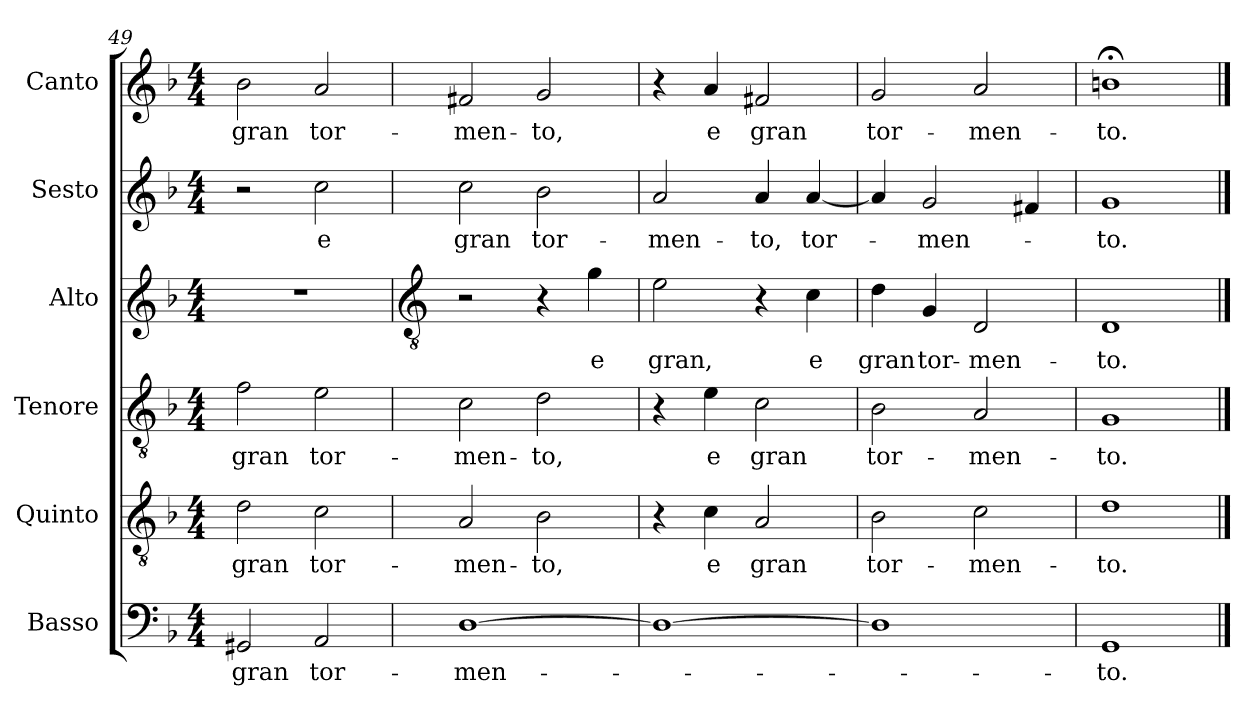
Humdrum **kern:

**kern	**text	**kern	**text	**kern	**text	**kern	**text	**kern	**text	**kern	**text
*part6	*part6	*part5	*part5	*part4	*part4	*part3	*part3	*part2	*part2	*part1	*part1
*staff6	*staff6	*staff5	*staff5	*staff4	*staff4	*staff3	*staff3	*staff2	*staff2	*staff1	*staff1
*I"Basso	*	*I"Quinto	*	*I"Tenore	*	*I"Alto	*	*I"Sesto	*	*I"Canto	*
*I'B	*	*	*	*I'T	*	*I'A	*	*	*	*I'C 1	*
!!LO:LB:g=z
*clefF4	*	*clefGv2	*	*clefGv2	*	*clefG2	*	*clefG2	*	*clefG2	*
*k[b-]	*	*k[b-]	*	*k[b-]	*	*k[b-]	*	*k[b-]	*	*k[b-]	*
*F:	*	*F:	*	*F:	*	*F:	*	*F:	*	*F:	*
*M4/4	*	*M4/4	*	*M4/4	*	*M4/4	*	*M4/4	*	*M4/4	*
=49	=49	=49	=49	=49	=49	=49	=49	=49	=49	=49	=49
!	!LO:LY:b	!	!LO:LY:b	!	!LO:LY:b	!	!	!	!	!	!LO:LY:b
2GG#X/	gran	2d\	gran	2f\	gran	1r	.	2r	.	2b-\	gran
!	!LO:LY:b	!	!LO:LY:b	!	!LO:LY:b	!	!	!	!LO:LY:b	!	!LO:LY:b
2AA/	tor-	2c\	tor-	2e\	tor-	.	.	2cc\	e	2a/	tor-
=50	=50	=50	=50	=50	=50	=50	=50	=50	=50	=50	=50
*	*	*	*	*	*	*clefGv2	*	*	*	*	*
!	!LO:LY:b	!	!LO:LY:b	!	!LO:LY:b	!	!	!	!LO:LY:b	!	!LO:LY:b
[1D	-men-	2A/	-men-	2c\	-men-	2r	.	2cc\	gran	2f#X/	-men-
!	!	!	!LO:LY:b	!	!LO:LY:b	!	!	!	!LO:LY:b	!	!LO:LY:b
.	.	2B-\	-to,	2d\	-to,	4r	.	2b-\	tor-	2g/	-to,
!	!	!	!	!	!	!	!LO:LY:b	!	!	!	!
.	.	.	.	.	.	4g\	e	.	.	.	.
=51	=51	=51	=51	=51	=51	=51	=51	=51	=51	=51	=51
!	!	!	!	!	!	!	!LO:LY:b	!	!LO:LY:b	!	!
1D_	.	4r	.	4r	.	2e\	gran,	2a/	-men-	4r	.
!	!	!	!LO:LY:b	!	!LO:LY:b	!	!	!	!	!	!LO:LY:b
.	.	4c\	e	4e\	e	.	.	.	.	4a/	e
!	!	!	!LO:LY:b	!	!LO:LY:b	!	!	!	!LO:LY:b	!	!LO:LY:b
.	.	2A/	gran	2c\	gran	4r	.	4a/	-to,	2f#X/	gran
!	!	!	!	!	!	!	!LO:LY:b	!	!LO:LY:b	!	!
.	.	.	.	.	.	4c\	e	[4a/	tor-	.	.
=52	=52	=52	=52	=52	=52	=52	=52	=52	=52	=52	=52
!	!	!	!LO:LY:b	!	!LO:LY:b	!	!LO:LY:b	!	!	!	!LO:LY:b
1D]	.	2B-\	tor-	2B-\	tor-	4d\	gran	4a/]	.	2g/	tor-
!	!	!	!	!	!	!	!LO:LY:b	!	!LO:LY:b	!	!
.	.	.	.	.	.	4G/	tor-	2g/	-men-	.	.
!	!	!	!LO:LY:b	!	!LO:LY:b	!	!LO:LY:b	!	!	!	!LO:LY:b
.	.	2c\	-men-	2A/	-men-	2D/	-men-	.	.	2a/	-men-
.	.	.	.	.	.	.	.	4f#X/	.	.	.
=53	=53	=53	=53	=53	=53	=53	=53	=53	=53	=53	=53
!	!LO:LY:b	!	!LO:LY:b	!	!LO:LY:b	!	!LO:LY:b	!	!LO:LY:b	!	!LO:LY:b
1GG	-to.	1d	-to.	1G	-to.	1D	-to.	1g	-to.	1bn;<	-to.
==	==	==	==	==	==	==	==	==	==	==	==
*-	*-	*-	*-	*-	*-	*-	*-	*-	*-	*-	*-
